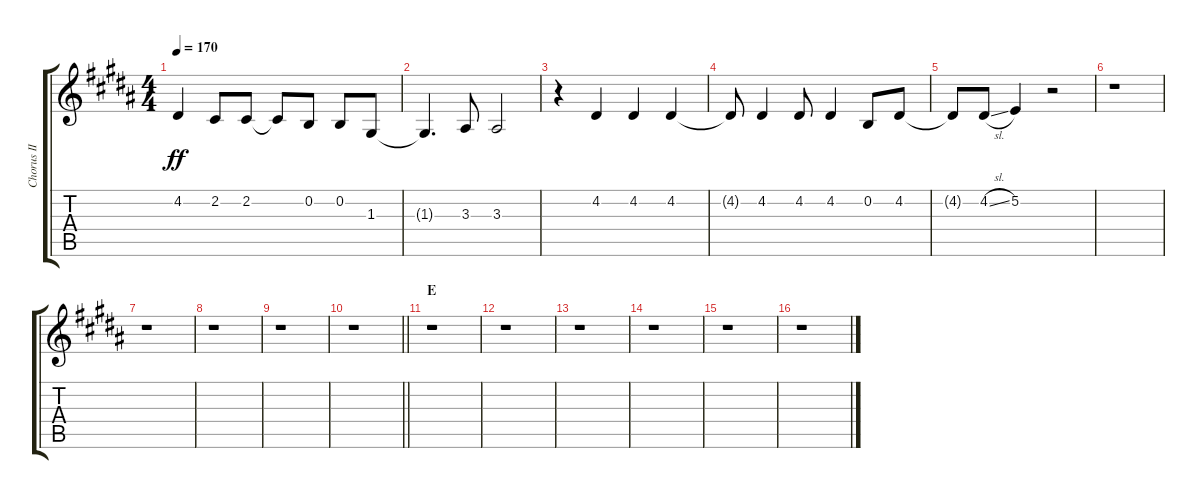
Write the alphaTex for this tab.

\track ("Chorus II" "Chorus II") {instrument voiceoohs}
\staff {score tabs}
\tuning (E4 B3 G3 D3 A2 E2) {hide}
\ts (4 4)
\tempo 170
\clef g2
\ks b
4.2.4{dy ff} 2.2.8 2.2.8 2.2{t}.8 0.2.8 0.2.8 1.3.8 |
1.3{t}.4{d} 3.3.8 3.3.2 |
r.4 4.2.4 4.2.4 4.2.4 |
4.2{t}.8 4.2.4 4.2.8 4.2.4 0.2.8 4.2.8 |
4.2{t}.8 4.2{sl}.8 5.2.4 r.2 |
r.1 |
r.1 |
r.1 |
r.1 |
\barLineRight lightlight
r.1 |
\section ("" "E")
r.1 |
r.1 |
r.1 |
r.1 |
r.1 |
r.1
